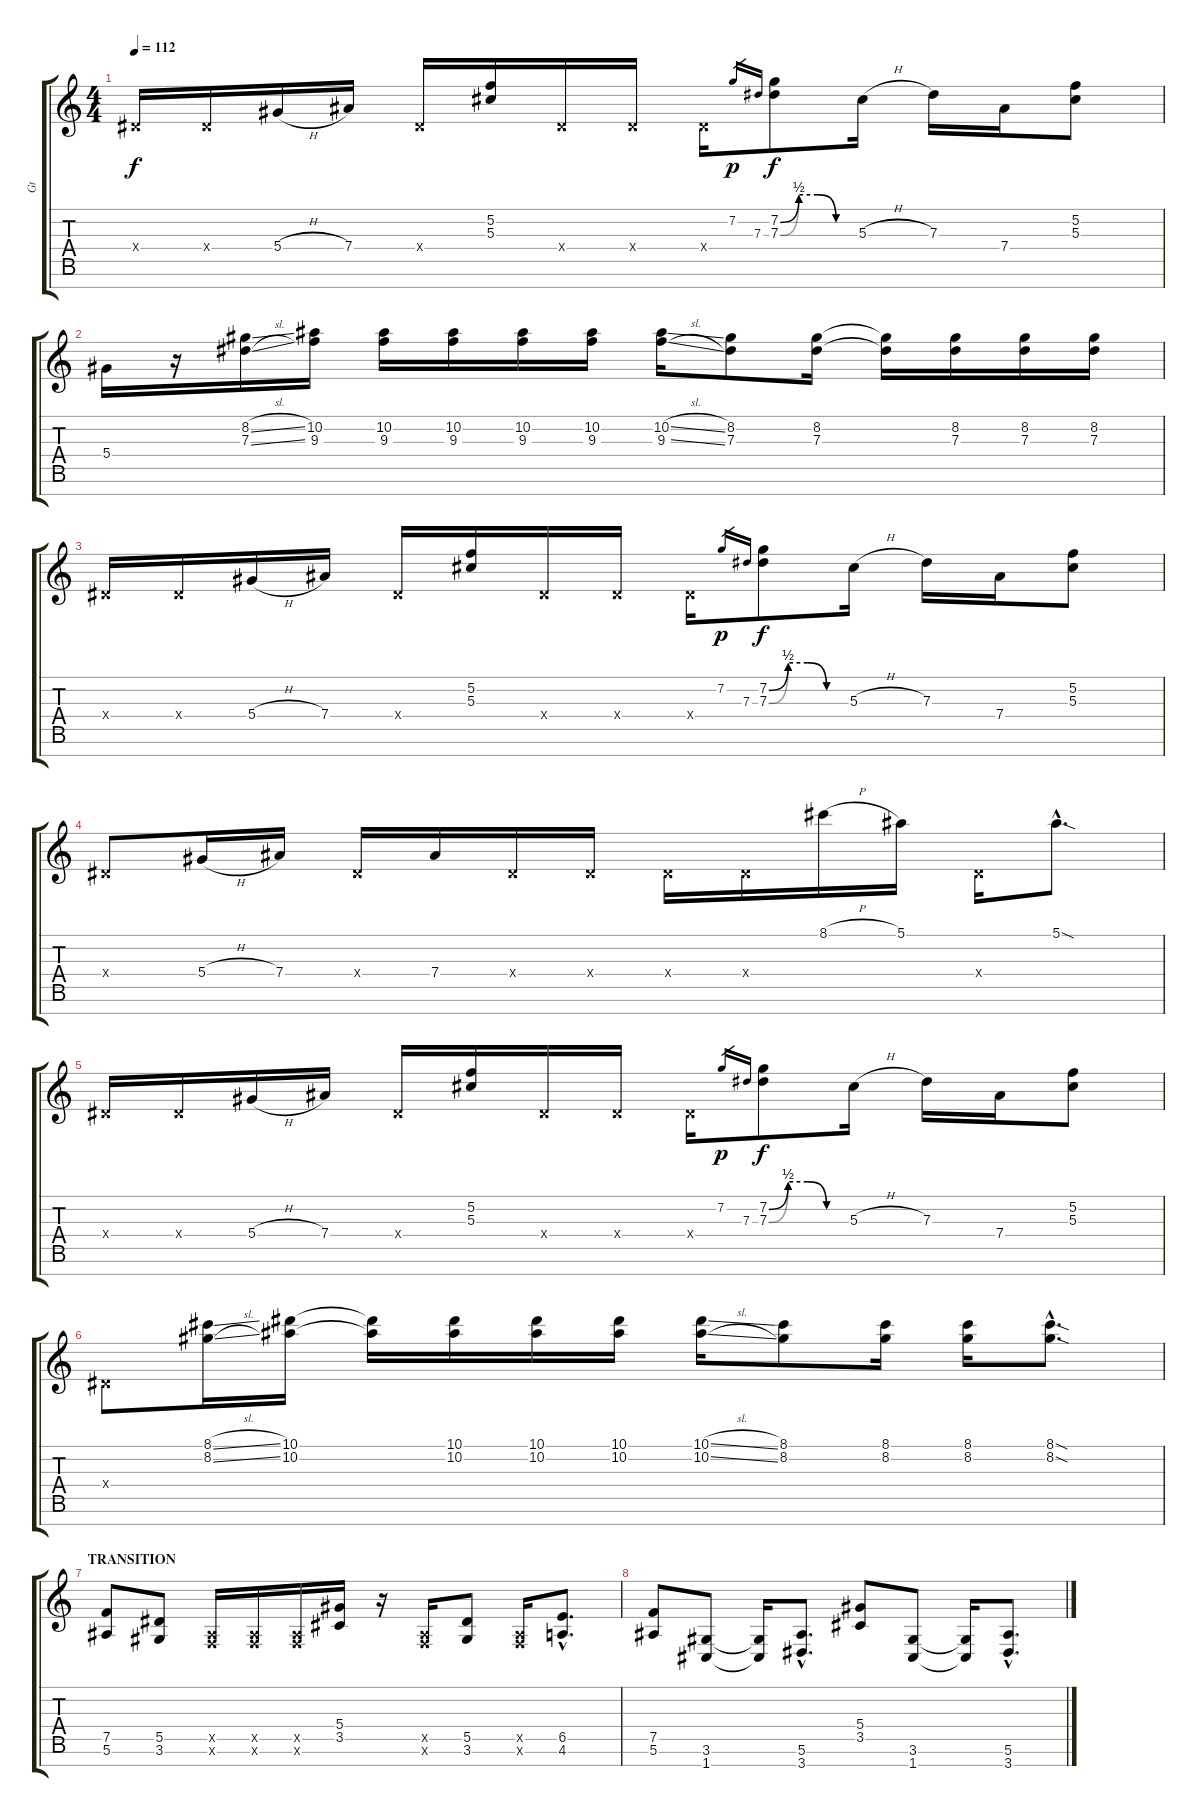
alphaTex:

\track ("Gt" "Gt") {instrument electricguitarjazz}
\staff {score tabs}
\tuning (F4 C4 Ab3 Eb3 Bb2 F2 C2) {hide}
\ts (4 4)
\tempo 112
\clef g2
\ks c
0.4{x}.16{dy f} 0.4{x}.16 5.4{h}.16 7.4.16 0.4{x}.16 (5.2 5.3).16 0.4{x}.16 0.4{x}.16 0.4{x}.16 7.2.16{gr dy p} 7.3.16{gr} (7.2{be (custom 0 0 15 2 30 2 45 0 60 0)} 7.3{be (custom 0 0 15 2 30 2 45 0 60 0)}).8{dy f} 5.3{h}.16 7.3.16 7.4.16 (5.2 5.3).8 |
5.4.16 r.16 (8.2{sl} 7.3{sl}).16 (10.2 9.3).16 (10.2 9.3).16 (10.2 9.3).16 (10.2 9.3).16 (10.2 9.3).16 (10.2{sl} 9.3{sl}).16 (8.2 7.3).8 (8.2 7.3).16 (8.2{t} 7.3{t}).16 (8.2 7.3).16 (8.2 7.3).16 (8.2 7.3).16 |
0.4{x}.16 0.4{x}.16 5.4{h}.16 7.4.16 0.4{x}.16 (5.2 5.3).16 0.4{x}.16 0.4{x}.16 0.4{x}.16 7.2.16{gr dy p} 7.3.16{gr} (7.2{be (custom 0 0 15 2 30 2 45 0 60 0)} 7.3{be (custom 0 0 15 2 30 2 45 0 60 0)}).8{dy f} 5.3{h}.16 7.3.16 7.4.16 (5.2 5.3).8 |
0.4{x}.8 5.4{h}.16 7.4.16 0.4{x}.16 7.4.16 0.4{x}.16 0.4{x}.16 0.4{x}.16 0.4{x}.16 8.1{h}.16 5.1.16 0.4{x}.16 5.1{sod hac}.8{d} |
0.4{x}.16 0.4{x}.16 5.4{h}.16 7.4.16 0.4{x}.16 (5.2 5.3).16 0.4{x}.16 0.4{x}.16 0.4{x}.16 7.2.16{gr dy p} 7.3.16{gr} (7.2{be (custom 0 0 15 2 30 2 45 0 60 0)} 7.3{be (custom 0 0 15 2 30 2 45 0 60 0)}).8{dy f} 5.3{h}.16 7.3.16 7.4.16 (5.2 5.3).8 |
0.4{x}.8 (8.1{sl} 8.2{sl}).16 (10.1 10.2).16 (10.1{t} 10.2{t}).16 (10.1 10.2).16 (10.1 10.2).16 (10.1 10.2).16 (10.1{sl} 10.2{sl}).16 (8.1 8.2).8 (8.1 8.2).16 (8.1 8.2).16 (8.1{sod hac} 8.2{sod hac}).8{d} |
\section ("" "TRANSITION")
(7.5 5.6).8{volume 16 instrument distortionguitar} (5.5 3.6).8 (0.5{x} 0.6{x}).16 (0.5{x} 0.6{x}).16 (0.5{x} 0.6{x}).16 (5.4 3.5).16 r.16 (0.5{x} 0.6{x}).16 (5.5 3.6).8 (0.5{x} 0.6{x}).16 (6.5{hac} 4.6{hac}).8{d} |
(7.5 5.6).8 (3.6 1.7).8 (3.6{t} 1.7{t}).16 (5.6{hac} 3.7{hac}).8{d} (5.4 3.5).8 (3.6 1.7).8 (3.6{t} 1.7{t}).16 (5.6{hac} 3.7{hac}).8{d}
